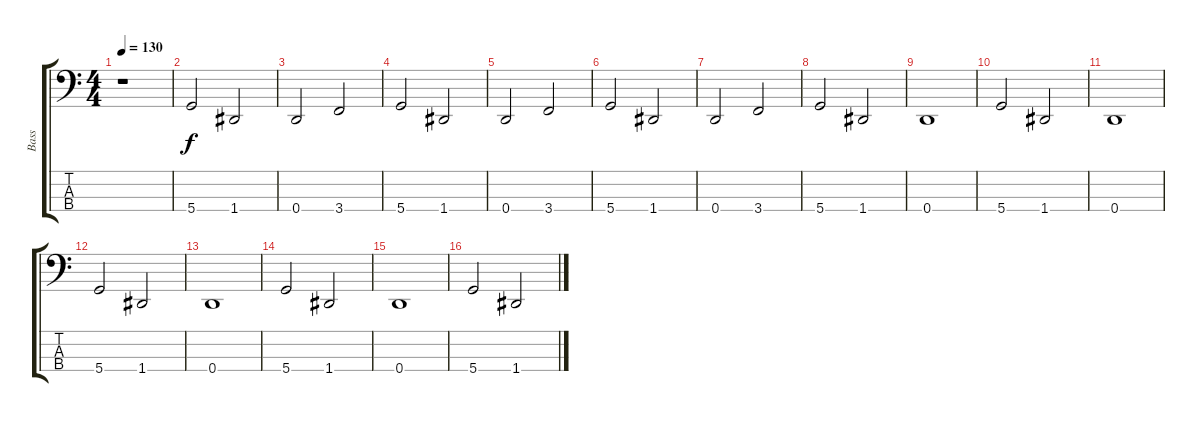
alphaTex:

\track ("Bass" "Bass") {instrument electricbassfinger}
\staff {score tabs}
\tuning (G2 D2 A1 D1) {hide}
\ts (4 4)
\tempo 130
\clef f4
\ks c
r.1{dy f instrument electricbassfinger} |
5.4.2 1.4.2 |
0.4.2 3.4.2 |
5.4.2 1.4.2 |
0.4.2 3.4.2 |
5.4.2 1.4.2 |
0.4.2 3.4.2 |
5.4.2 1.4.2 |
0.4.1 |
5.4.2 1.4.2 |
0.4.1 |
5.4.2 1.4.2 |
0.4.1 |
5.4.2 1.4.2 |
0.4.1 |
5.4.2 1.4.2
